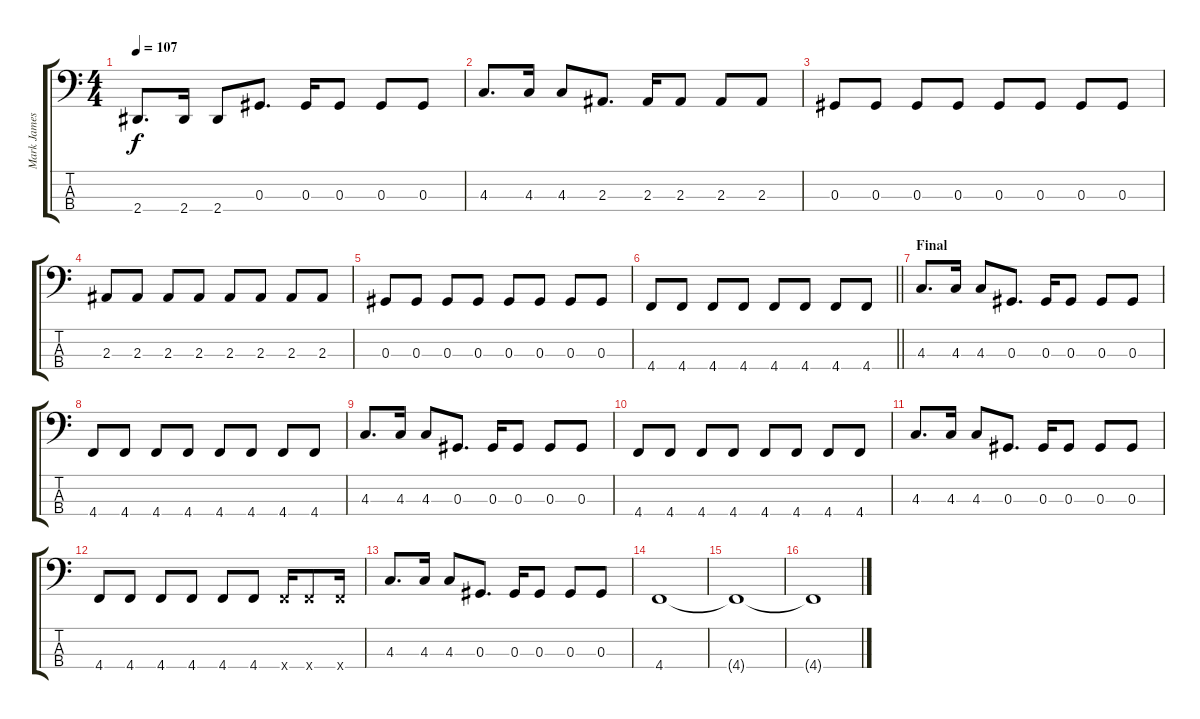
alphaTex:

\track ("Mark James" "Mark James") {instrument electricbassfinger}
\staff {score tabs}
\tuning (Gb2 Db2 Ab1 Db1) {hide}
\ts (4 4)
\tempo 107
\clef f4
\ks c
2.4.8{d dy f} 2.4.16 2.4.8 0.3.8{d} 0.3.16 0.3.8 0.3.8 0.3.8 |
4.3.8{d} 4.3.16 4.3.8 2.3.8{d} 2.3.16 2.3.8 2.3.8 2.3.8 |
0.3.8 0.3.8 0.3.8 0.3.8 0.3.8 0.3.8 0.3.8 0.3.8 |
2.3.8 2.3.8 2.3.8 2.3.8 2.3.8 2.3.8 2.3.8 2.3.8 |
0.3.8 0.3.8 0.3.8 0.3.8 0.3.8 0.3.8 0.3.8 0.3.8 |
\barLineRight lightlight
4.4.8 4.4.8 4.4.8 4.4.8 4.4.8 4.4.8 4.4.8 4.4.8 |
\section ("" "Final")
4.3.8{d} 4.3.16 4.3.8 0.3.8{d} 0.3.16 0.3.8 0.3.8 0.3.8 |
4.4.8 4.4.8 4.4.8 4.4.8 4.4.8 4.4.8 4.4.8 4.4.8 |
4.3.8{d} 4.3.16 4.3.8 0.3.8{d} 0.3.16 0.3.8 0.3.8 0.3.8 |
4.4.8 4.4.8 4.4.8 4.4.8 4.4.8 4.4.8 4.4.8 4.4.8 |
4.3.8{d} 4.3.16 4.3.8 0.3.8{d} 0.3.16 0.3.8 0.3.8 0.3.8 |
4.4.8 4.4.8 4.4.8 4.4.8 4.4.8 4.4.8 4.4{x}.16 4.4{x}.8 4.4{x}.16 |
4.3.8{d} 4.3.16 4.3.8 0.3.8{d} 0.3.16 0.3.8 0.3.8 0.3.8 |
4.4.1 |
4.4{t}.1 |
4.4{t}.1
